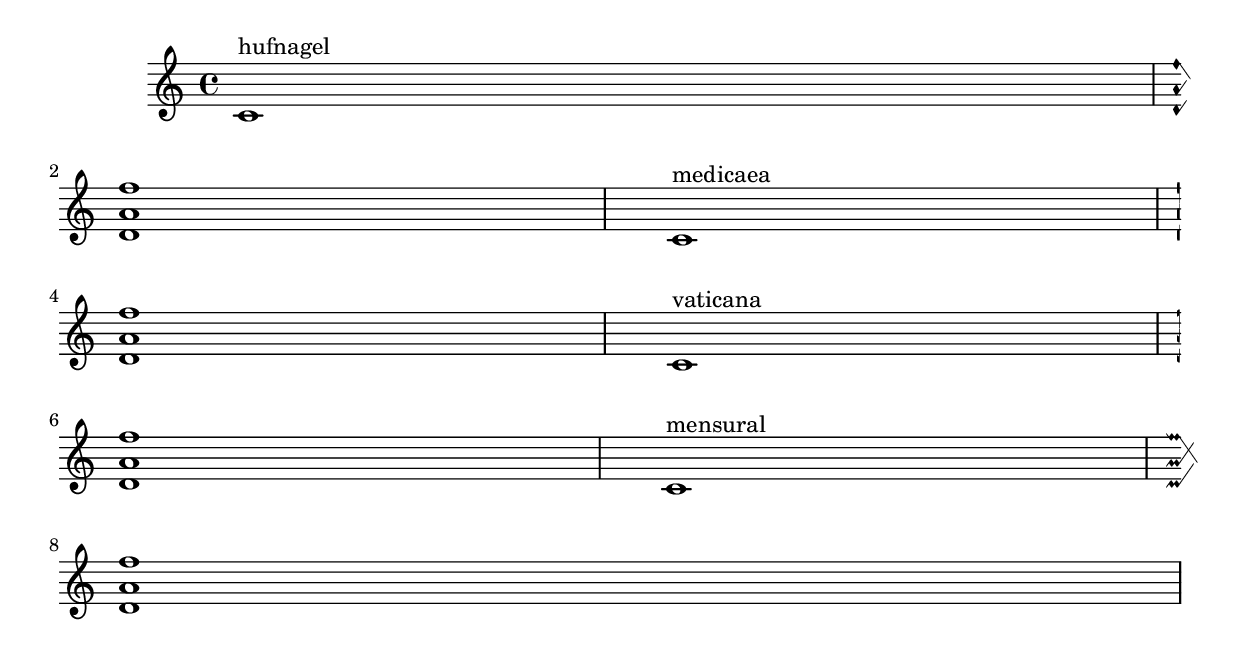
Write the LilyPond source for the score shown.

\version "2.4.0"
\header {
    texidoc = "Custodes may be engraved in various styles."
}

\score {
     {
	\override Staff.Custos  #'neutral-position = #4

	\override Staff.Custos  #'style = #'hufnagel
	c'1^"hufnagel"
	\break < d' a' f''>1

	\override Staff.Custos  #'style = #'medicaea
	c'1^"medicaea"
	\break < d' a' f''>1

	\override Staff.Custos  #'style = #'vaticana
	c'1^"vaticana"
	\break < d' a' f''>1

	\override Staff.Custos  #'style = #'mensural
	c'1^"mensural"
	\break < d' a' f''>1
    }
    \layout {
	\context {
	    \Staff
	    \consists Custos_engraver
	}
	raggedright = ##t
    }
}

